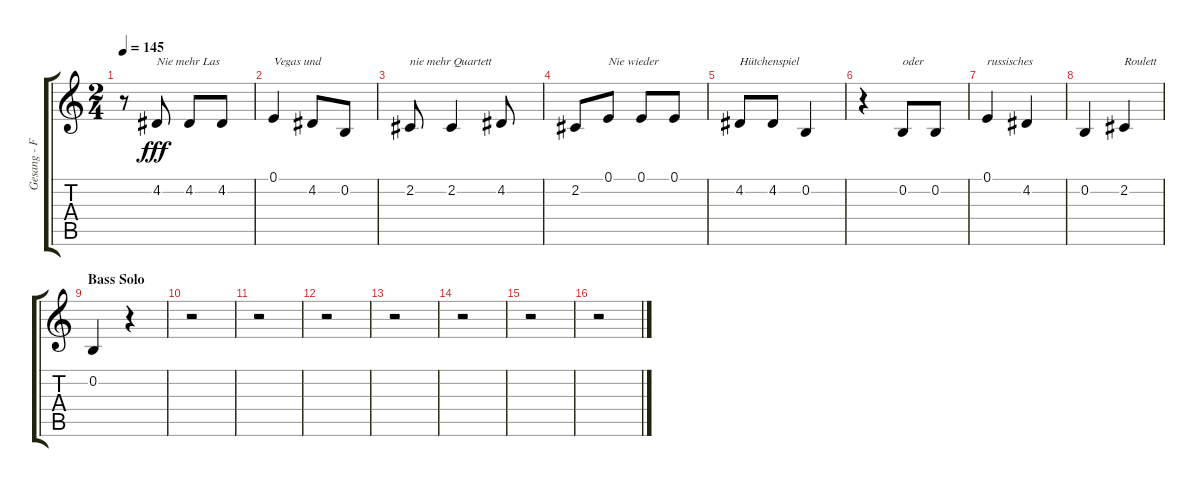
\track ("Gesang - Farin Urlaub" "Gesang - F") {instrument lead8bassandlead}
\staff {score tabs}
\tuning (E4 B3 G3 D3 A2 E2) {hide}
\ts (2 4)
\tempo 145
\clef g2
\ks c
r.8{dy fff} 4.2.8{txt "Nie mehr Las"} 4.2.8 4.2.8 |
0.1.4{txt "Vegas und"} 4.2.8 0.2.8 |
2.2.8{txt "nie mehr Quartett"} 2.2.4 4.2.8 |
2.2.8 0.1.8{txt "Nie wieder"} 0.1.8 0.1.8 |
4.2.8{txt "Hütchenspiel"} 4.2.8 0.2.4 |
r.4 0.2.8{txt "oder"} 0.2.8 |
0.1.4{txt "russisches"} 4.2.4 |
0.2.4 2.2.4{txt "Roulett"} |
\section ("" "Bass Solo")
0.2.4 r.4 |
r.2 |
r.2 |
r.2 |
r.2 |
r.2 |
r.2 |
r.2
